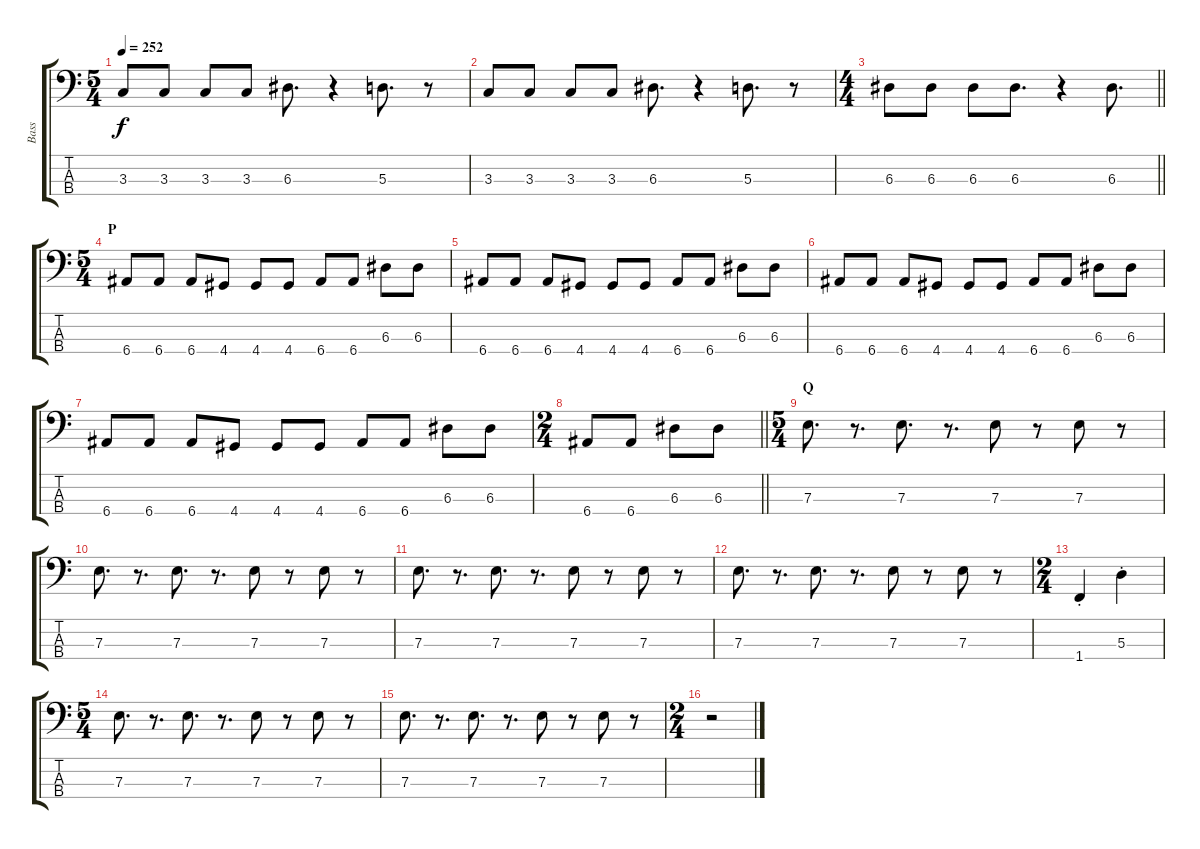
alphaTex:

\track ("Bass" "Bass") {instrument electricbasspick}
\staff {score tabs}
\tuning (G2 D2 A1 E1) {hide}
\ts (5 4)
\tempo 252
\clef f4
\ks c
3.3.8{dy f} 3.3.8 3.3.8 3.3.8 6.3.8{d} r.4 5.3.8{d} r.8 |
3.3.8 3.3.8 3.3.8 3.3.8 6.3.8{d} r.4 5.3.8{d} r.8 |
\ts (4 4)
\barLineRight lightlight
6.3.8 6.3.8 6.3.8 6.3.8{d} r.4 6.3.8{d} |
\ts (5 4)
\section ("" "P")
6.4.8 6.4.8 6.4.8 4.4.8 4.4.8 4.4.8 6.4.8 6.4.8 6.3.8 6.3.8 |
6.4.8 6.4.8 6.4.8 4.4.8 4.4.8 4.4.8 6.4.8 6.4.8 6.3.8 6.3.8 |
6.4.8 6.4.8 6.4.8 4.4.8 4.4.8 4.4.8 6.4.8 6.4.8 6.3.8 6.3.8 |
6.4.8 6.4.8 6.4.8 4.4.8 4.4.8 4.4.8 6.4.8 6.4.8 6.3.8 6.3.8 |
\ts (2 4)
\barLineRight lightlight
6.4.8 6.4.8 6.3.8 6.3.8 |
\ts (5 4)
\section ("" "Q")
7.3.8{d} r.8{d} 7.3.8{d} r.8{d} 7.3.8 r.8 7.3.8 r.8 |
7.3.8{d} r.8{d} 7.3.8{d} r.8{d} 7.3.8 r.8 7.3.8 r.8 |
7.3.8{d} r.8{d} 7.3.8{d} r.8{d} 7.3.8 r.8 7.3.8 r.8 |
7.3.8{d} r.8{d} 7.3.8{d} r.8{d} 7.3.8 r.8 7.3.8 r.8 |
\ts (2 4)
1.4{st}.4 5.3{st}.4 |
\ts (5 4)
7.3.8{d} r.8{d} 7.3.8{d} r.8{d} 7.3.8 r.8 7.3.8 r.8 |
7.3.8{d} r.8{d} 7.3.8{d} r.8{d} 7.3.8 r.8 7.3.8 r.8 |
\ts (2 4)
r.2
